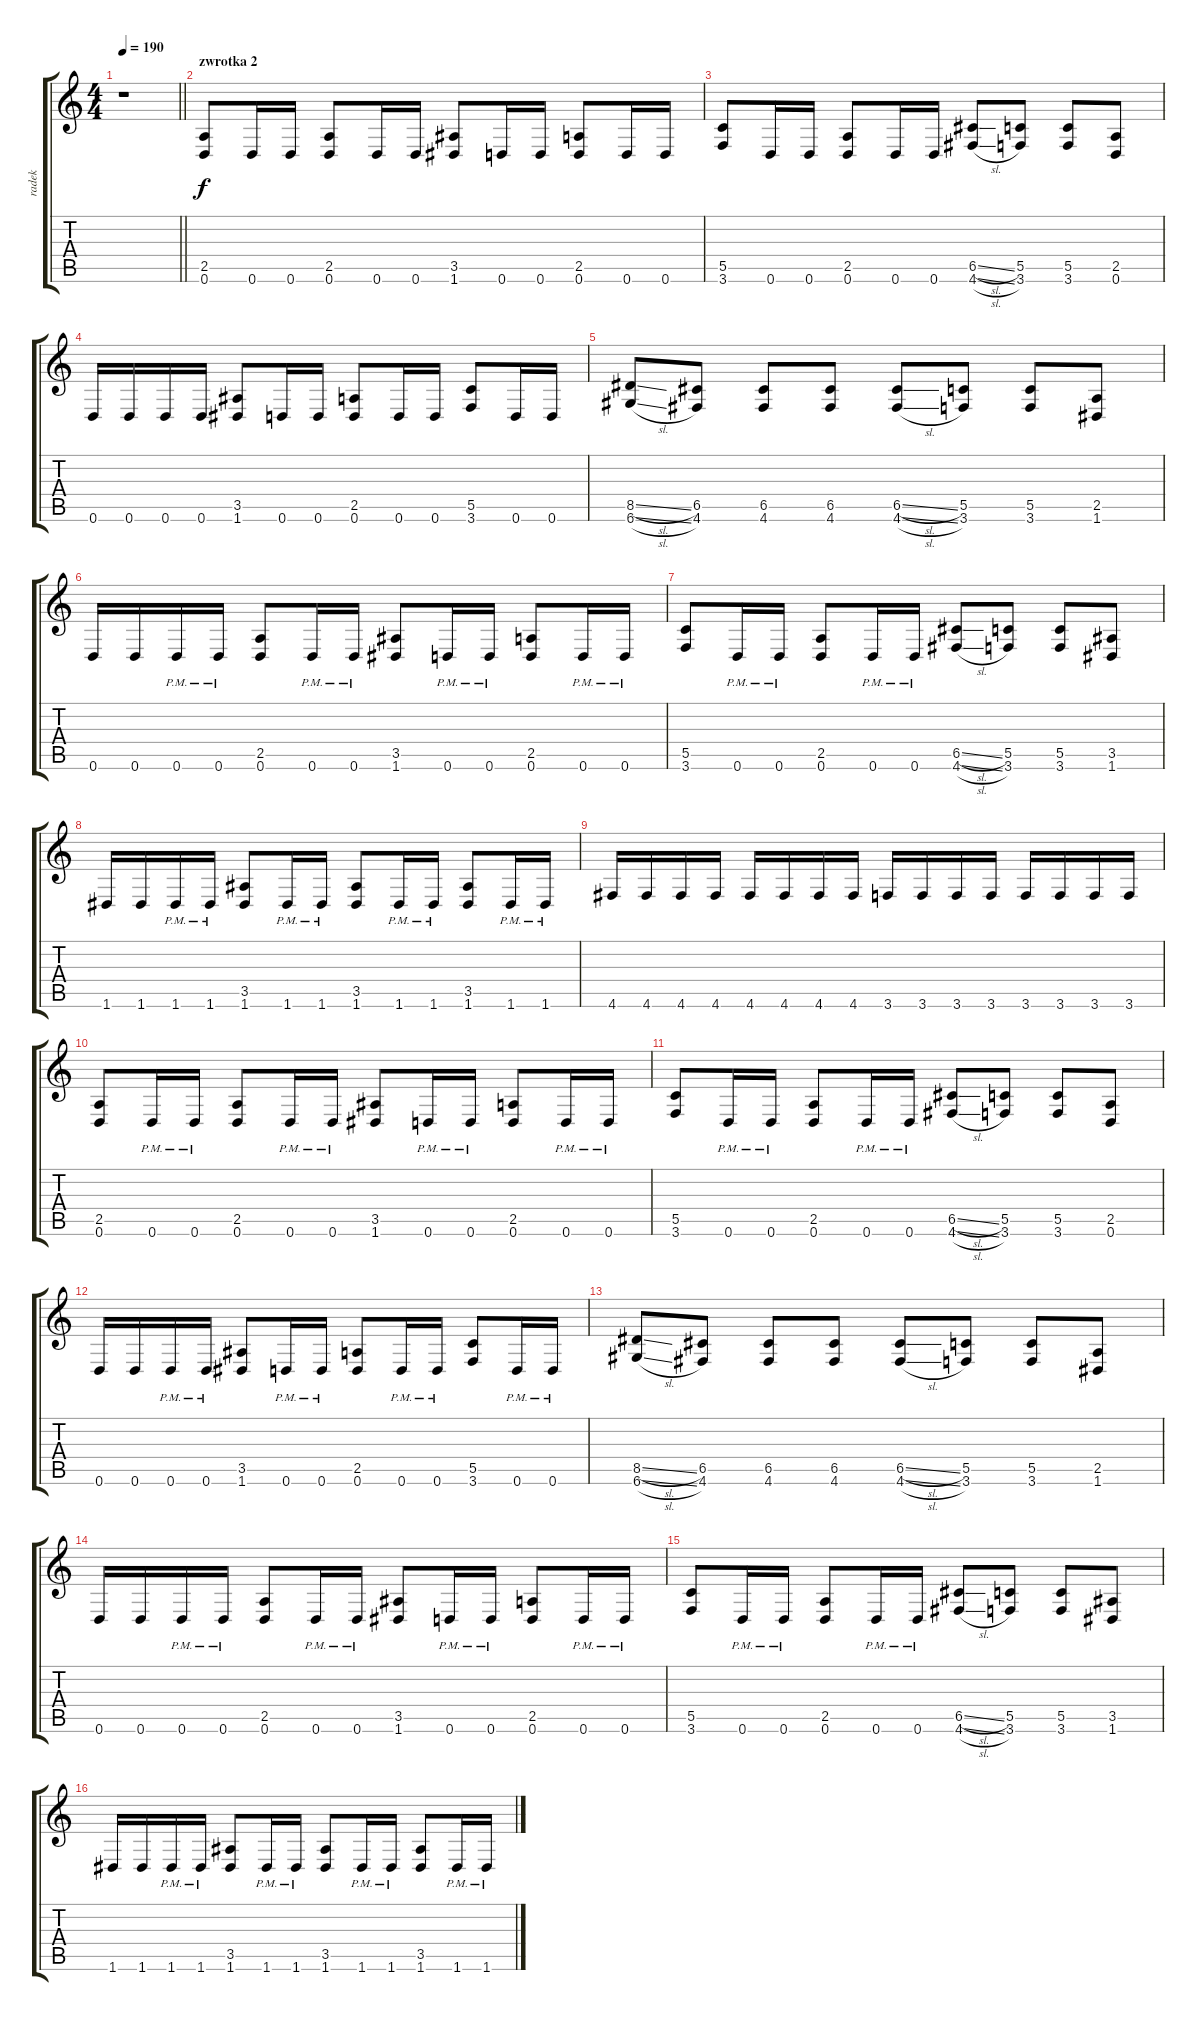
\track ("radek" "radek") {instrument distortionguitar}
\staff {score tabs}
\tuning (D4 A3 F3 C3 G2 D2) {hide}
\ts (4 4)
\tempo 190
\clef g2
\barLineRight lightlight
\ks c
r.1{dy f} |
\section ("" "zwrotka 2")
(2.5 0.6).8 0.6.16 0.6.16 (2.5 0.6).8 0.6.16 0.6.16 (3.5 1.6).8 0.6.16 0.6.16 (2.5 0.6).8 0.6.16 0.6.16 |
(5.5 3.6).8 0.6.16 0.6.16 (2.5 0.6).8 0.6.16 0.6.16 (6.5{sl} 4.6{sl}).8 (5.5 3.6).8 (5.5 3.6).8 (2.5 0.6).8 |
0.6.16 0.6.16 0.6.16 0.6.16 (3.5 1.6).8 0.6.16 0.6.16 (2.5 0.6).8 0.6.16 0.6.16 (5.5 3.6).8 0.6.16 0.6.16 |
(8.5{sl} 6.6{sl}).8 (6.5 4.6).8 (6.5 4.6).8 (6.5 4.6).8 (6.5{sl} 4.6{sl}).8 (5.5 3.6).8 (5.5 3.6).8 (2.5 1.6).8 |
0.6.16 0.6.16 0.6{pm}.16 0.6{pm}.16 (2.5 0.6).8 0.6{pm}.16 0.6{pm}.16 (3.5 1.6).8 0.6{pm}.16 0.6{pm}.16 (2.5 0.6).8 0.6{pm}.16 0.6{pm}.16 |
(5.5 3.6).8 0.6{pm}.16 0.6{pm}.16 (2.5 0.6).8 0.6{pm}.16 0.6{pm}.16 (6.5{sl} 4.6{sl}).8 (5.5 3.6).8 (5.5 3.6).8 (3.5 1.6).8 |
1.6.16 1.6.16 1.6{pm}.16 1.6{pm}.16 (3.5 1.6).8 1.6{pm}.16 1.6{pm}.16 (3.5 1.6).8 1.6{pm}.16 1.6{pm}.16 (3.5 1.6).8 1.6{pm}.16 1.6{pm}.16 |
4.6.16 4.6.16 4.6.16 4.6.16 4.6.16 4.6.16 4.6.16 4.6.16 3.6.16 3.6.16 3.6.16 3.6.16 3.6.16 3.6.16 3.6.16 3.6.16 |
(2.5 0.6).8 0.6{pm}.16 0.6{pm}.16 (2.5 0.6).8 0.6{pm}.16 0.6{pm}.16 (3.5 1.6).8 0.6{pm}.16 0.6{pm}.16 (2.5 0.6).8 0.6{pm}.16 0.6{pm}.16 |
(5.5 3.6).8 0.6{pm}.16 0.6{pm}.16 (2.5 0.6).8 0.6{pm}.16 0.6{pm}.16 (6.5{sl} 4.6{sl}).8 (5.5 3.6).8 (5.5 3.6).8 (2.5 0.6).8 |
0.6.16 0.6.16 0.6{pm}.16 0.6{pm}.16 (3.5 1.6).8 0.6{pm}.16 0.6{pm}.16 (2.5 0.6).8 0.6{pm}.16 0.6{pm}.16 (5.5 3.6).8 0.6{pm}.16 0.6{pm}.16 |
(8.5{sl} 6.6{sl}).8 (6.5 4.6).8 (6.5 4.6).8 (6.5 4.6).8 (6.5{sl} 4.6{sl}).8 (5.5 3.6).8 (5.5 3.6).8 (2.5 1.6).8 |
0.6.16 0.6.16 0.6{pm}.16 0.6{pm}.16 (2.5 0.6).8 0.6{pm}.16 0.6{pm}.16 (3.5 1.6).8 0.6{pm}.16 0.6{pm}.16 (2.5 0.6).8 0.6{pm}.16 0.6{pm}.16 |
(5.5 3.6).8 0.6{pm}.16 0.6{pm}.16 (2.5 0.6).8 0.6{pm}.16 0.6{pm}.16 (6.5{sl} 4.6{sl}).8 (5.5 3.6).8 (5.5 3.6).8 (3.5 1.6).8 |
1.6.16 1.6.16 1.6{pm}.16 1.6{pm}.16 (3.5 1.6).8 1.6{pm}.16 1.6{pm}.16 (3.5 1.6).8 1.6{pm}.16 1.6{pm}.16 (3.5 1.6).8 1.6{pm}.16 1.6{pm}.16
